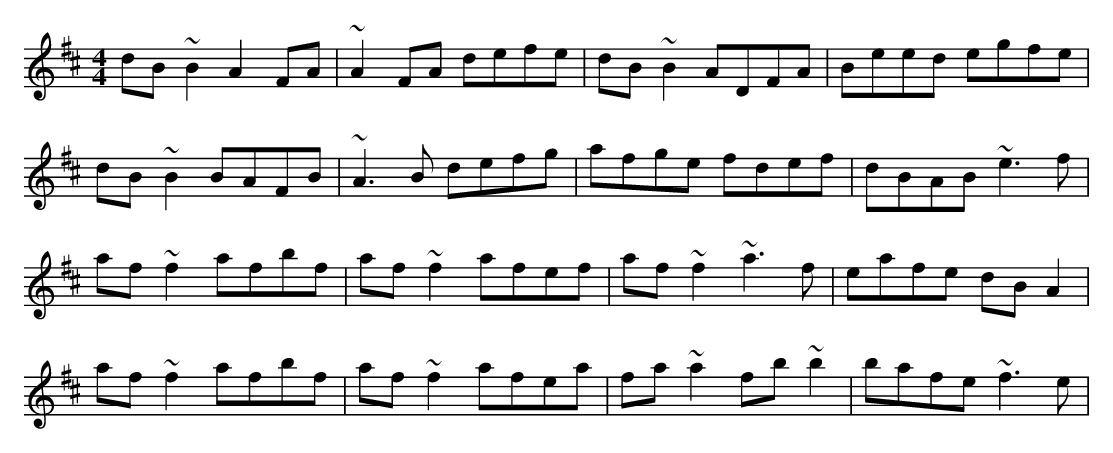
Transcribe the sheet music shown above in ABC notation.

X:1
M:4/4
K:D
dB~B2 A2FA|~A2FA defe|dB~B2 ADFA|Beed egfe|
dB~B2 BAFB|~A3B defg|afge fdef|dBAB ~e3f|
af~f2 afbf|af~f2 afef|af~f2 ~a3f|eafe dBA2|
af~f2 afbf|af~f2 afea|fa~a2 fb~b2|bafe ~f3e|
